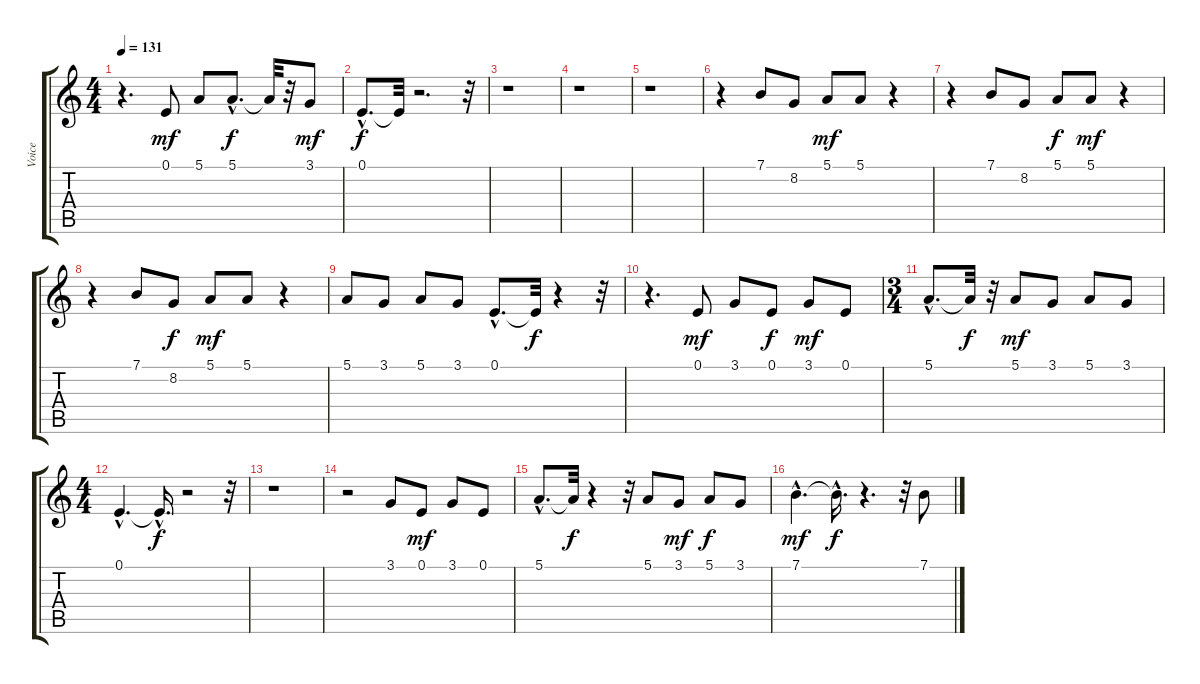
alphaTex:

\track ("Voice" "Voice") {instrument voiceoohs}
\staff {score tabs}
\tuning (E4 B3 G3 D3 A2 E2) {hide}
\ts (4 4)
\tempo 131
\clef g2
\ks c
r.4{d dy f} 0.1.8{dy mf} 5.1.8 5.1{hac}.8{d dy f} 5.1{t}.32 r.32 3.1.8{dy mf} |
0.1{hac}.8{d dy f} 0.1{t}.32 r.2{d} r.32 |
r.1 |
r.1 |
r.1 |
r.4 7.1.8 8.2.8 5.1.8{dy mf} 5.1.8 r.4 |
r.4 7.1.8 8.2.8 5.1.8{dy f} 5.1.8{dy mf} r.4 |
r.4 7.1.8 8.2.8{dy f} 5.1.8{dy mf} 5.1.8 r.4 |
5.1.8 3.1.8 5.1.8 3.1.8 0.1{hac}.8{d} 0.1{t}.32{dy f} r.4 r.32 |
r.4{d} 0.1.8{dy mf} 3.1.8 0.1.8{dy f} 3.1.8{dy mf} 0.1.8 |
\ts (3 4)
5.1{hac}.8{d} 5.1{t}.32{dy f} r.32 5.1.8{dy mf} 3.1.8 5.1.8 3.1.8 |
\ts (4 4)
0.1{hac}.4{d} 0.1{hac t}.16{d dy f} r.2 r.32 |
r.1 |
r.2 3.1.8 0.1.8{dy mf} 3.1.8 0.1.8 |
5.1{hac}.8{d} 5.1{t}.32{dy f} r.4 r.32 5.1.8 3.1.8{dy mf} 5.1.8{dy f} 3.1.8 |
7.1{hac}.4{d dy mf} 7.1{hac t}.16{d dy f} r.4{d} r.32 7.1.8
